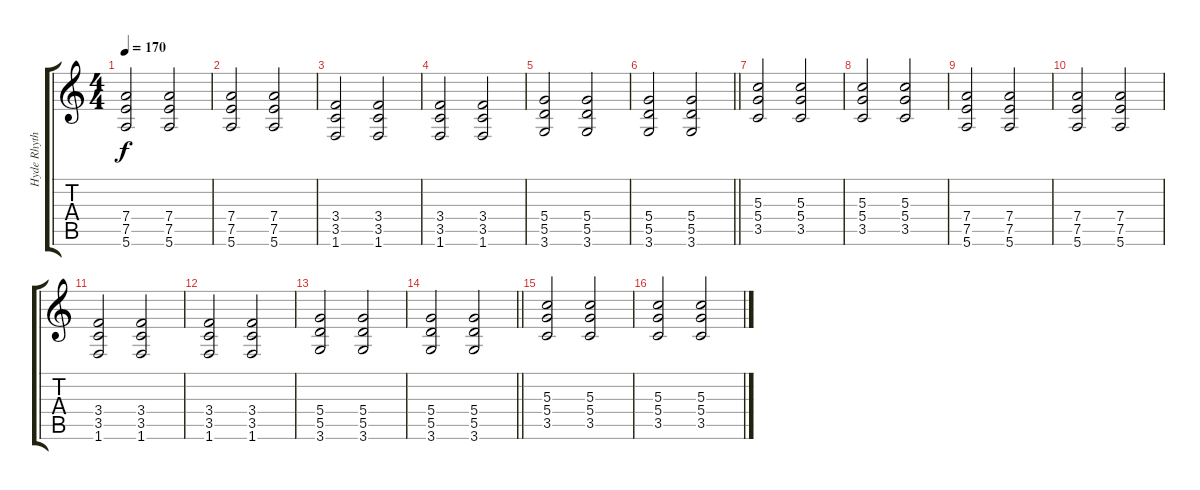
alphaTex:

\track ("Hyde Rhythm" "Hyde Rhyth") {instrument overdrivenguitar}
\staff {score tabs}
\tuning (E4 B3 G3 D3 A2 E2) {hide}
\ts (4 4)
\tempo 170
\clef g2
\ks c
(7.4 7.5 5.6).2{dy f} (7.4 7.5 5.6).2 |
(7.4 7.5 5.6).2 (7.4 7.5 5.6).2 |
(3.4 3.5 1.6).2 (3.4 3.5 1.6).2 |
(3.4 3.5 1.6).2 (3.4 3.5 1.6).2 |
(5.4 5.5 3.6).2 (5.4 5.5 3.6).2 |
\barLineRight lightlight
(5.4 5.5 3.6).2 (5.4 5.5 3.6).2 |
(5.3 5.4 3.5).2 (5.3 5.4 3.5).2 |
(5.3 5.4 3.5).2 (5.3 5.4 3.5).2 |
(7.4 7.5 5.6).2 (7.4 7.5 5.6).2 |
(7.4 7.5 5.6).2 (7.4 7.5 5.6).2 |
(3.4 3.5 1.6).2 (3.4 3.5 1.6).2 |
(3.4 3.5 1.6).2 (3.4 3.5 1.6).2 |
(5.4 5.5 3.6).2 (5.4 5.5 3.6).2 |
\barLineRight lightlight
(5.4 5.5 3.6).2 (5.4 5.5 3.6).2 |
(5.3 5.4 3.5).2 (5.3 5.4 3.5).2 |
(5.3 5.4 3.5).2 (5.3 5.4 3.5).2
